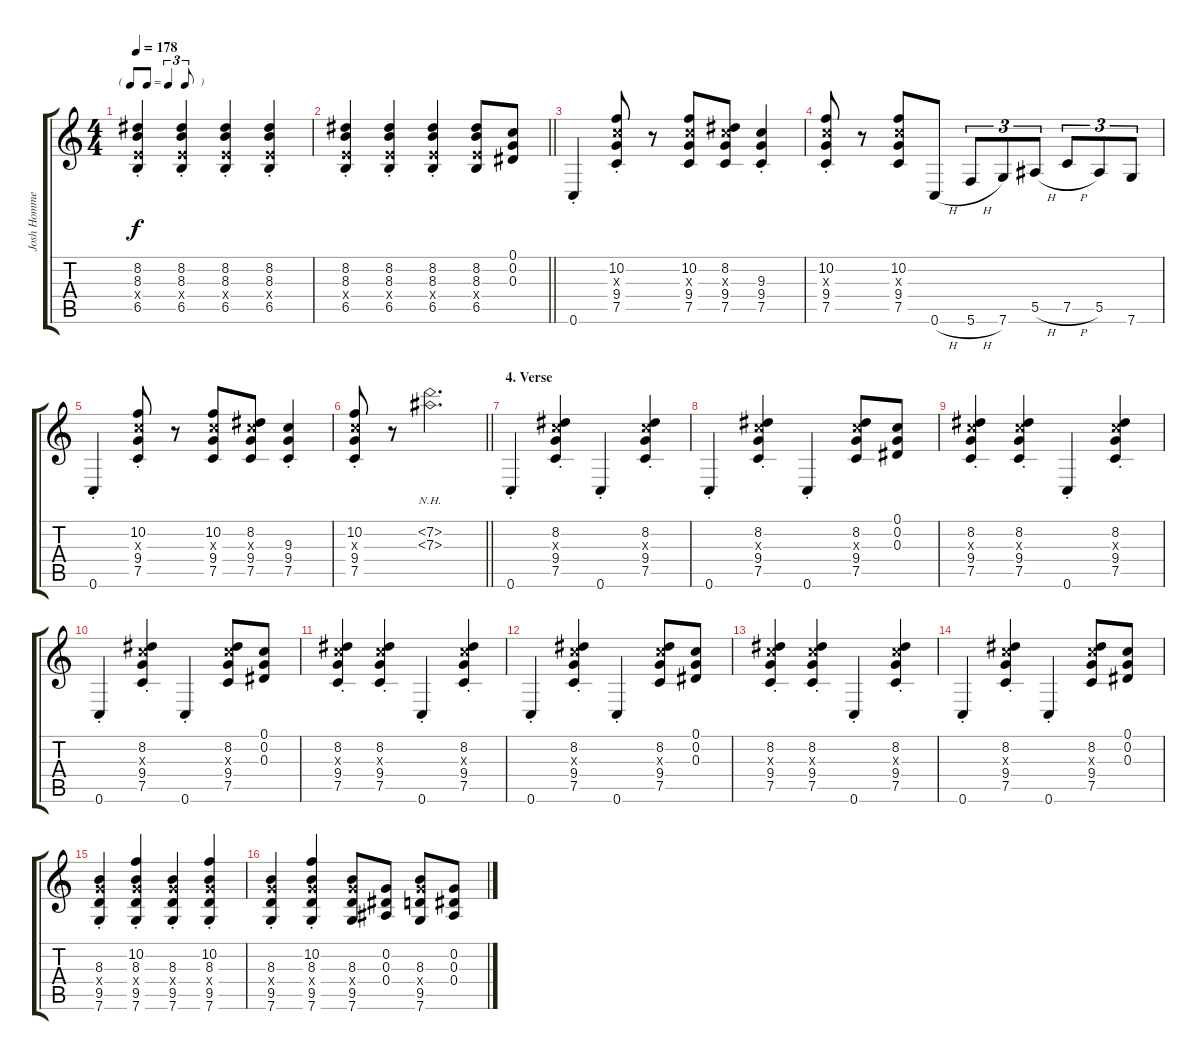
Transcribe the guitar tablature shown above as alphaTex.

\track ("Josh Homme" "Josh Homme") {instrument overdrivenguitar}
\staff {score tabs}
\tuning (C4 G3 Eb3 Bb2 F2 C2) {hide}
\ts (4 4)
\tf triplet8th
\tempo 178
\clef g2
\ks c
(8.2{st} 8.3{st} 6.4{x} 6.5{st}).4{dy f} (8.2{st} 8.3{st} 6.4{x} 6.5{st}).4 (8.2{st} 8.3{st} 6.4{x} 6.5{st}).4 (8.2{st} 8.3{st} 6.4{x} 6.5{st}).4 |
\barLineRight lightlight
(8.2{st} 8.3{st} 6.4{x} 6.5{st}).4 (8.2{st} 8.3{st} 6.4{x} 6.5{st}).4 (8.2{st} 8.3{st} 6.4{x} 6.5{st}).4 (8.2 8.3 6.4{x} 6.5).8 (0.1 0.2 0.3).8 |
0.6{st}.4 (10.2{st} 9.3{x} 9.4{st} 7.5{st}).8 r.8 (10.2 9.3{x} 9.4 7.5).8 (8.2 9.3{x} 9.4 7.5).8 (9.3{st} 9.4{st} 7.5{st}).4 |
(10.2{st} 9.3{x} 9.4{st} 7.5{st}).8 r.8 (10.2 9.3{x} 9.4 7.5).8 0.6{h}.8 5.6{h}.8{tu (3 2)} 7.6.8{tu (3 2)} 5.5{h}.8{tu (3 2)} 7.5{h}.8{tu (3 2)} 5.5.8{tu (3 2)} 7.6.8{tu (3 2)} |
0.6{st}.4 (10.2{st} 9.3{x} 9.4{st} 7.5{st}).8 r.8 (10.2 9.3{x} 9.4 7.5).8 (8.2 9.3{x} 9.4 7.5).8 (9.3{st} 9.4{st} 7.5{st}).4 |
\barLineRight lightlight
(10.2{st} 9.3{x} 9.4{st} 7.5{st}).8 r.8 (7.2{nh} 7.3{nh}).2{d} |
\section ("" "4. Verse")
0.6{st}.4{instrument overdrivenguitar} (8.2{st} 9.3{x} 9.4{st} 7.5{st}).4 0.6{st}.4 (8.2{st} 9.3{x} 9.4{st} 7.5{st}).4 |
0.6{st}.4 (8.2{st} 9.3{x} 9.4{st} 7.5{st}).4 0.6{st}.4 (8.2 9.3{x} 9.4 7.5).8 (0.1 0.2 0.3).8 |
(8.2{st} 9.3{x} 9.4{st} 7.5{st}).4 (8.2{st} 9.3{x} 9.4{st} 7.5{st}).4 0.6{st}.4 (8.2{st} 9.3{x} 9.4{st} 7.5{st}).4 |
0.6{st}.4 (8.2{st} 9.3{x} 9.4{st} 7.5{st}).4 0.6{st}.4 (8.2 9.3{x} 9.4 7.5).8 (0.1 0.2 0.3).8 |
(8.2{st} 9.3{x} 9.4{st} 7.5{st}).4 (8.2{st} 9.3{x} 9.4{st} 7.5{st}).4 0.6{st}.4 (8.2{st} 9.3{x} 9.4{st} 7.5{st}).4 |
0.6{st}.4 (8.2{st} 9.3{x} 9.4{st} 7.5{st}).4 0.6{st}.4 (8.2 9.3{x} 9.4 7.5).8 (0.1 0.2 0.3).8 |
(8.2{st} 9.3{x} 9.4{st} 7.5{st}).4 (8.2{st} 9.3{x} 9.4{st} 7.5{st}).4 0.6{st}.4 (8.2{st} 9.3{x} 9.4{st} 7.5{st}).4 |
0.6{st}.4 (8.2{st} 9.3{x} 9.4{st} 7.5{st}).4 0.6{st}.4 (8.2 9.3{x} 9.4 7.5).8 (0.1 0.2 0.3).8 |
(8.3{st} 9.4{x} 9.5{st} 7.6{st}).4 (10.2{st} 8.3{st} 9.4{x} 9.5{st} 7.6{st}).4 (8.3{st} 9.4{x} 9.5{st} 7.6{st}).4 (10.2{st} 8.3{st} 9.4{x} 9.5{st} 7.6{st}).4 |
(8.3{st} 9.4{x} 9.5{st} 7.6{st}).4 (10.2{st} 8.3{st} 9.4{x} 9.5{st} 7.6{st}).4 (8.3 9.4{x} 9.5 7.6).8 (0.2 0.3 0.4).8 (8.3 9.4{x} 9.5 7.6).8 (0.2 0.3 0.4).8
